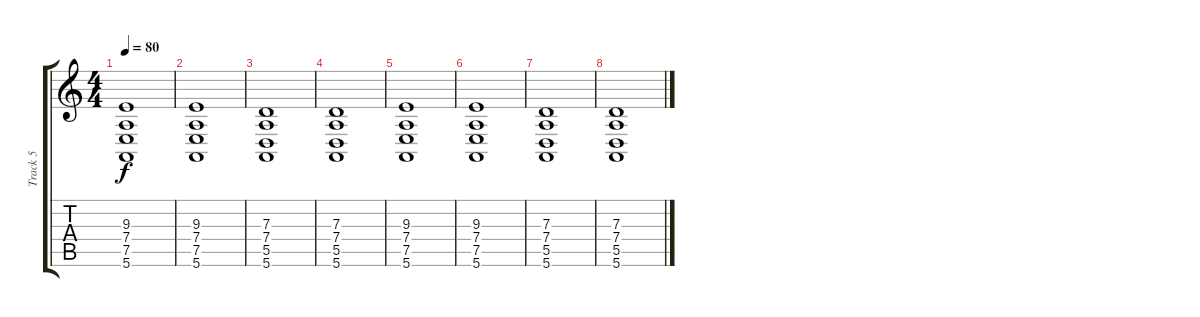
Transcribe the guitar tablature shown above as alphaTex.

\track ("Track 5" "Track 5") {instrument stringensemble1}
\staff {score tabs}
\tuning (E4 B3 G3 D3 A2 E2) {hide}
\ts (4 4)
\tempo 80
\clef g2
\ks c
(9.3 7.4 7.5 5.6).1{dy f} |
(9.3 7.4 7.5 5.6).1 |
(7.3 7.4 5.5 5.6).1 |
(7.3 7.4 5.5 5.6).1 |
(9.3 7.4 7.5 5.6).1 |
(9.3 7.4 7.5 5.6).1 |
(7.3 7.4 5.5 5.6).1 |
(7.3 7.4 5.5 5.6).1
